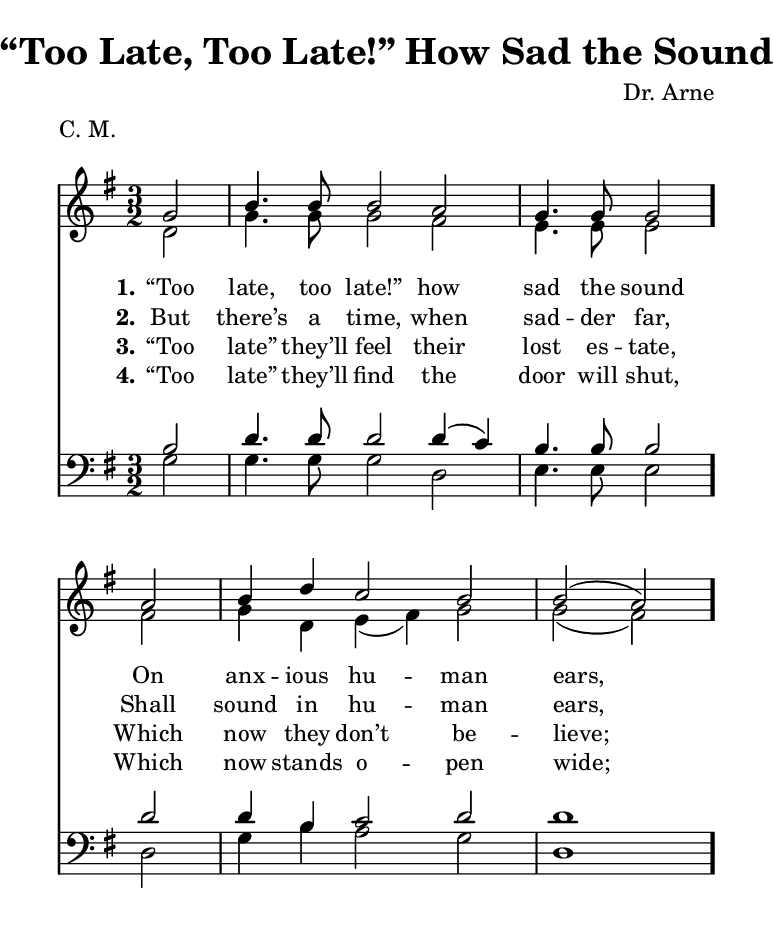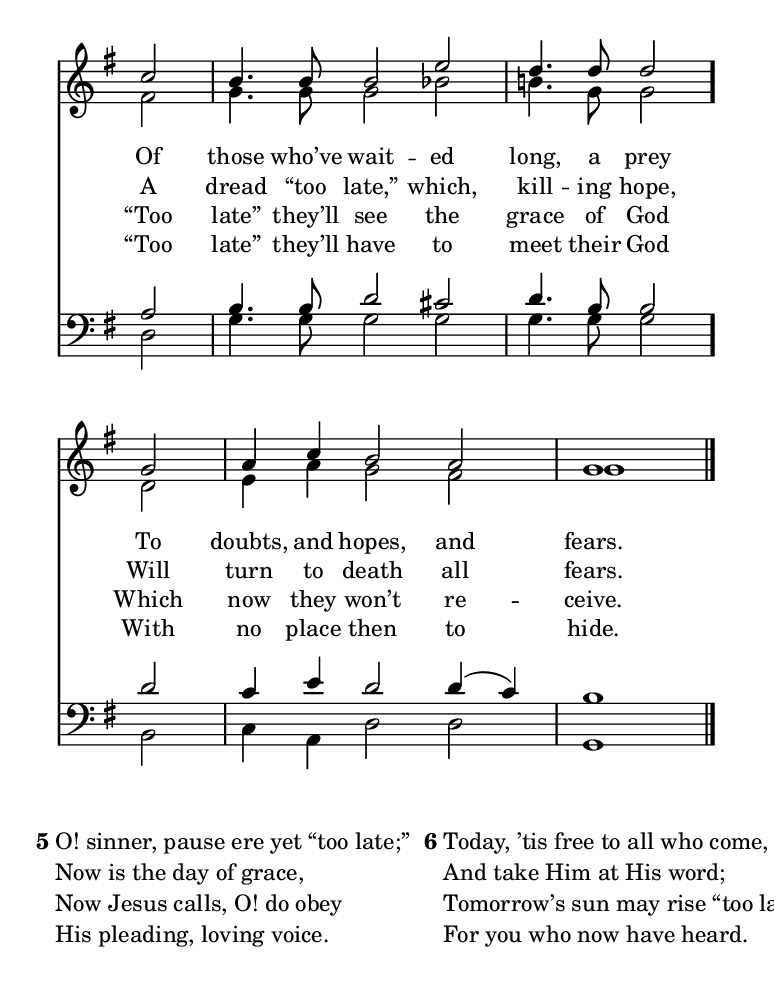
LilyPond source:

\include "common/global.ily"
\paper {
  \include "common/paper.ily"
  ragged-bottom = ##t
  page-count = #(cond (is-eogsized 2) (#t #f))
  systems-per-page = #(cond (is-eogsized 1) (#t #f))
}

\header{
  hymnnumber = "46"
  title = "“Too Late, Too Late!” How Sad the Sound"
  tunename = "Arlington"
  meter = "C. M."
  poet = ""
  composer = "Dr. Arne"
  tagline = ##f
}

% for fermata in MIDI
ta = { \tempo 4=120 }
tb = { \tempo 4=60  }

patternAA = { c2 | c4. c8 c2 c2      | c4. c8 c2 }
patternAB = { c2 | c4. c8 c2 c4( c4) | c4. c8 c2 }
patternBA = { c2 | c4 c4 c2      c2      | c2( c2) }
patternBB = { c2 | c4 c4 c4( c4) c2      | c2( c2) }
patternBC = { c2 | c4 c4 c2      c2      | c1      }
patternBD = { c2 | c4 c4 c2      c4( c4) | c1      }

global = {
  \include "common/overrides.ily"
  \override Staff.TimeSignature.style = #'numbered
  \time 3/2
  \override Score.MetronomeMark.transparent = ##t % hide all fermata changes too
  \ta
  \key g \major
  \partial 2
  \autoBeamOff
}

notesSoprano = {
\global
\relative c'' {

  \changePitch \patternAA { g | b b b a | g g g }
  \changePitch \patternBA { a | b d c b | b a }
  \changePitch \patternAA { c | b b b e | d d d }
  \changePitch \patternBC { g, | a c b a | g }

  \bar "|."

}
}

notesAlto = {
\global
\relative e' {

  \changePitch \patternAA { d | g g g fis | e e e }
  \changePitch \patternBB { fis | g d e fis g | g fis }
  \changePitch \patternAA { fis | g g g bes | b! g g }
  \changePitch \patternBC { d | e a g fis | g }

}
}

notesTenor = {
\global
\relative a {

  \changePitch \patternAB { b | d d d d c | b b b }
  \changePitch \patternBC { d | d b c d | d }
  \changePitch \patternAA { a | b b d cis | d b b }
  \changePitch \patternBD { d | c e d d c | b }

}
}

notesBass = {
\global
\relative f {

  \changePitch \patternAA { g | g g g d | e e e }
  \changePitch \patternBC { d | g b a g | d }
  \changePitch \patternAA { d | g g g g | g g g }
  \changePitch \patternBC { b, | c a d d | g, }

}
}

wordsA = \lyricmode {
\set stanza = "1."

“Too late, too late!” how sad the sound \bar "."
On anx -- ious hu -- man ears, \bar "." \break
Of those who’ve wait -- ed long, a prey \bar "."
To doubts, and hopes, and fears. \bar "." \break

}

wordsB = \lyricmode {
\set stanza = "2."

But there’s a time, when sad -- der far,
Shall sound in hu -- man ears,
A dread “too late,” which, kill -- ing hope,
Will turn to death all fears.

}

wordsC = \lyricmode {
\set stanza = "3."

“Too late” they’ll feel their lost es -- tate,
Which now they don’t be -- lieve;
“Too late” they’ll see the grace of God
Which now they won’t re -- ceive.

}

wordsD = \lyricmode {
\set stanza = "4."

“Too late” they’ll find the door will shut,
Which now stands o -- pen wide;
“Too late” they’ll have to meet their God
With no place then to hide.

}

wordsE = \markuplist {

\line { O! sinner, pause ere yet “too late;” }
\line { Now is the day of grace, }
\line { Now Jesus calls, O! do obey }
\line { His pleading, loving voice. }

}

wordsF = \markuplist {

\line { Today, ’tis free to all who come, }
\line { And take Him at His word; }
\line { Tomorrow’s sun may rise “too late” }
\line { For you who now have heard. }

}

\score {
  \context ChoirStaff <<
    \context Staff = upper <<
      \set ChoirStaff.systemStartDelimiter = #'SystemStartBar
      \context Voice  = sopranos { \voiceOne << \notesSoprano >> }
      \context Voice  = altos { \voiceTwo << \notesAlto >> }
      \context Lyrics = one   \lyricsto sopranos \wordsA
      \context Lyrics = two   \lyricsto sopranos \wordsB
      \context Lyrics = three \lyricsto sopranos \wordsC
      \context Lyrics = four  \lyricsto sopranos \wordsD
    >>
    \context Staff = men <<
      \clef bass
      \context Voice  = tenors { \voiceOne << \notesTenor >> }
      \context Voice  = basses { \voiceTwo << \notesBass >> }
    >>
  >>
  \layout {
    \include "common/layout.ily"
  }
  \midi{
    \include "common/midi.ily"
  }
}

\markup { \fill-line { %\column {
  \hspace #0.1
	\line{ \bold 5 \column { \wordsE } } %\combine \null \vspace #0.4
  \hspace #0.1
  \line{ \bold 6 \column { \wordsF } } %\combine \null \vspace #0.4
  \hspace #0.1
} } %}

\version "2.19.49"  % necessary for upgrading to future LilyPond versions.

% vi:set et ts=2 sw=2 ai nocindent syntax=lilypond:
